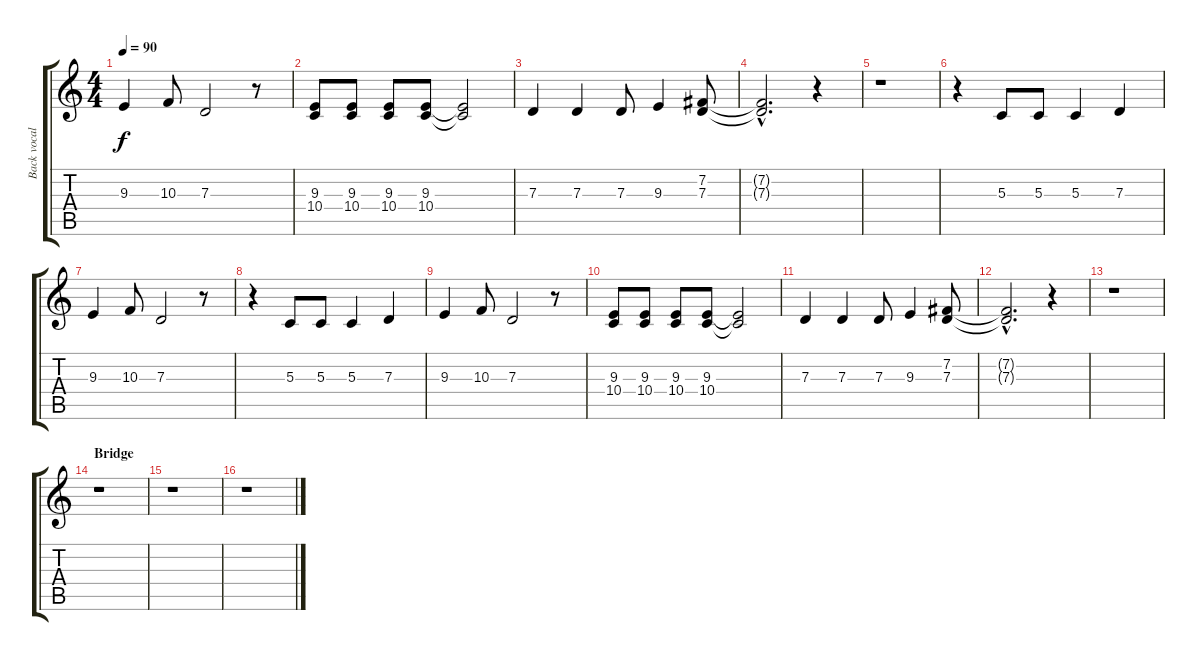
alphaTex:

\track ("Back vocal" "Back vocal") {instrument voiceoohs}
\staff {score tabs}
\tuning (E4 B3 G3 D3 A2 E2) {hide}
\ts (4 4)
\tempo 90
\clef g2
\ks c
9.3.4{dy f} 10.3.8 7.3.2 r.8 |
(9.3 10.4).8 (9.3 10.4).8 (9.3 10.4).8 (9.3 10.4).8 (9.3{t} 10.4{t}).2 |
7.3.4 7.3.4 7.3.8 9.3.4 (7.2 7.3).8 |
(7.2{hac t} 7.3{hac t}).2{d} r.4 |
r.1 |
r.4 5.3.8 5.3.8 5.3.4 7.3.4 |
9.3.4 10.3.8 7.3.2 r.8 |
r.4 5.3.8 5.3.8 5.3.4 7.3.4 |
9.3.4 10.3.8 7.3.2 r.8 |
(9.3 10.4).8 (9.3 10.4).8 (9.3 10.4).8 (9.3 10.4).8 (9.3{t} 10.4{t}).2 |
7.3.4 7.3.4 7.3.8 9.3.4 (7.2 7.3).8 |
(7.2{hac t} 7.3{hac t}).2{d} r.4 |
r.1 |
\section ("" "Bridge")
r.1 |
r.1 |
r.1
